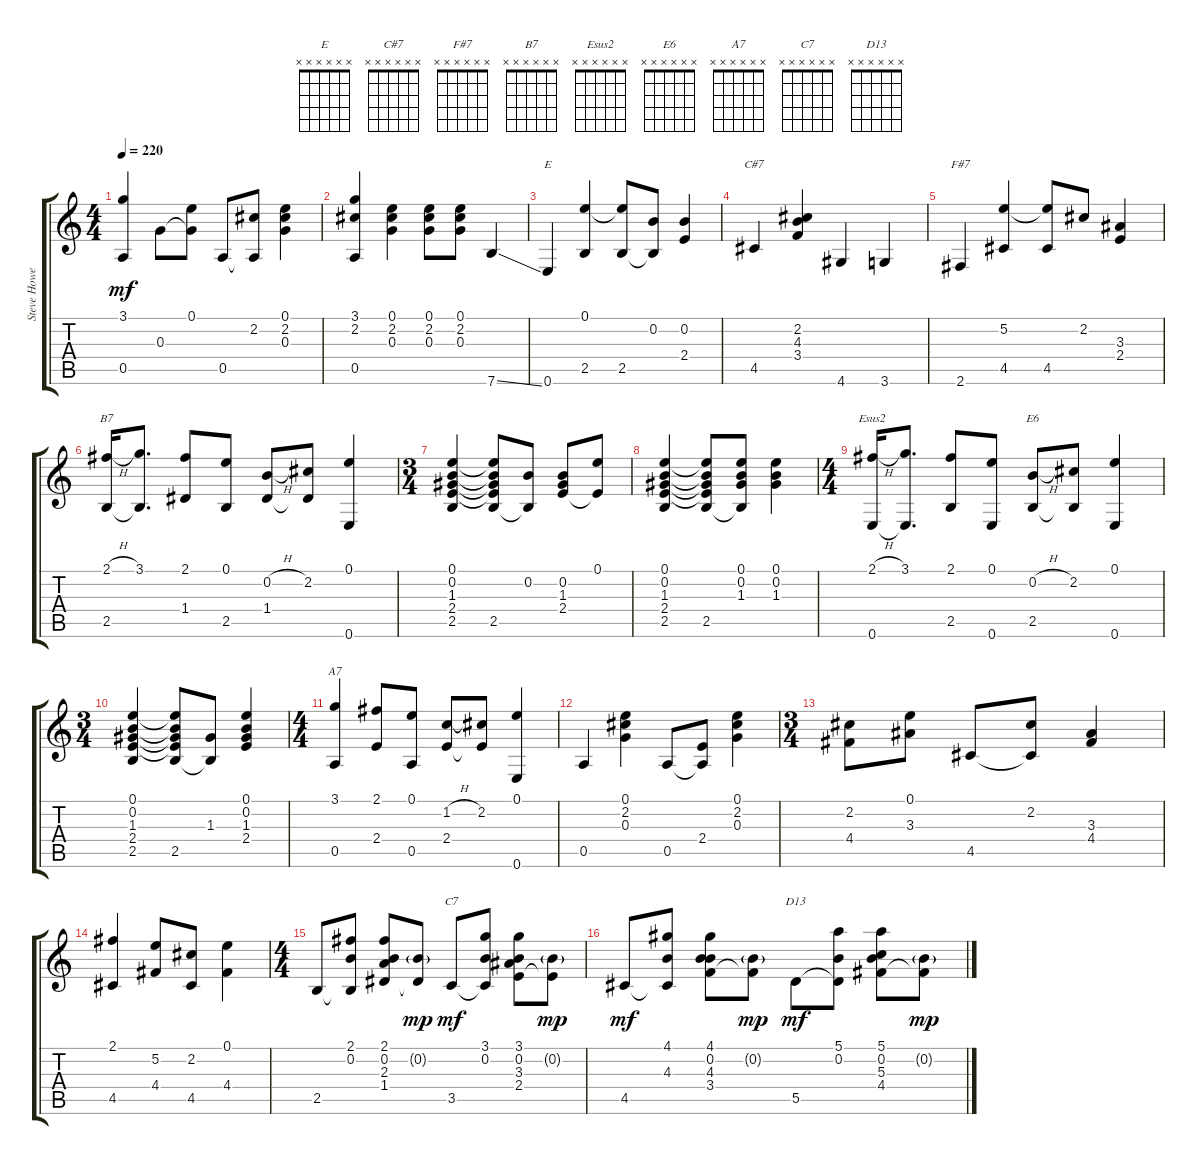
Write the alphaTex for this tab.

\track ("Steve Howe" "Steve Howe") {instrument acousticguitarsteel}
\staff {score tabs}
\tuning (E4 B3 G3 D3 A2 E2) {hide}
\chord ("E" x x x x x x)
\chord ("C#7" x x x x x x)
\chord ("F#7" x x x x x x)
\chord ("B7" x x x x x x)
\chord ("Esus2" x x x x x x)
\chord ("E6" x x x x x x)
\chord ("A7" x x x x x x)
\chord ("C7" x x x x x x)
\chord ("D13" x x x x x x)
\ts (4 4)
\tempo 220
\clef g2
\ks c
(3.1 0.5).4{dy mf} 0.3.8 (0.1 0.3{t}).8 0.5.8 (2.2 0.5{t}).8 (0.1 2.2 0.3).4 |
(3.1 2.2 0.5).4 (0.1 2.2 0.3).4 (0.1 2.2 0.3).8 (0.1 2.2 0.3).8 7.6{ss}.4 |
0.6.4{ch "E"} (0.1 2.5).4 (0.1{t} 2.5).8 (0.2 2.5{t}).8 (0.2 2.4).4 |
4.5.4{ch "C#7"} (2.2 4.3 3.4).4 4.6.4 3.6.4 |
2.6.4{ch "F#7"} (5.2 4.5).4 (5.2{t} 4.5).8 2.2.8 (3.3 2.4).4 |
(2.1{h} 2.5).16{ch "B7"} (3.1 2.5{t}).8{d} (2.1 1.4).8 (0.1 2.5).8 (0.2{h} 1.4).8 (2.2 1.4{t}).8 (0.1 0.6).4 |
\ts (3 4)
(0.1 0.2 1.3 2.4 2.5).4 (0.1{t} 0.2{t} 1.3{t} 2.4{t} 2.5).8 (0.2 2.5{t}).8 (0.2 1.3 2.4).8 (0.1 2.4{t}).8 |
(0.1 0.2 1.3 2.4 2.5).4 (0.1{t} 0.2{t} 1.3{t} 2.4{t} 2.5).8 (0.1 0.2 1.3 2.5{t}).8 (0.1 0.2 1.3).4 |
\ts (4 4)
(2.1{h} 0.6).16{ch "Esus2"} (3.1 0.6{t}).8{d} (2.1 2.5).8 (0.1 0.6).8 (0.2{h} 2.5).8{ch "E6"} (2.2 2.5{t}).8 (0.1 0.6).4 |
\ts (3 4)
(0.1 0.2 1.3 2.4 2.5).4 (0.1{t} 0.2{t} 1.3{t} 2.4{t} 2.5).8 (1.3 2.5{t}).8 (0.1 0.2 1.3 2.4).4 |
\ts (4 4)
(3.1 0.5).4{ch "A7"} (2.1 2.4).8 (0.1 0.5).8 (1.2{h} 2.4).8 (2.2 2.4{t}).8 (0.1 0.6).4 |
0.5.4 (0.1 2.2 0.3).4 0.5.8 (2.4 0.5{t}).8 (0.1 2.2 0.3).4 |
\ts (3 4)
(2.2 4.4).8 (0.1 3.3).8 4.5.8 (2.2 4.5{t}).8 (3.3 4.4).4 |
(2.1 4.5).4 (5.2 4.4).8 (2.2 4.5).8 (0.1 4.4).4 |
\ts (4 4)
2.5.8 (2.1 0.2 2.5{t}).8 (2.1 0.2 2.3 1.4).8 (0.2{g} 1.4{t}).8{dy mp} 3.5.8{ch "C7" dy mf} (3.1 0.2 3.5{t}).8 (3.1 0.2 3.3 2.4).8 (0.2{g} 2.4{t}).8{dy mp} |
4.5.8{dy mf} (4.1 4.3 4.5{t}).8 (4.1 0.2 4.3 3.4).8 (0.2{g} 3.4{t}).8{dy mp} 5.5.8{ch "D13" dy mf} (5.1 0.2 5.5{t}).8 (5.1 0.2 5.3 4.4).8 (0.2{g} 4.4{t}).8{dy mp}
